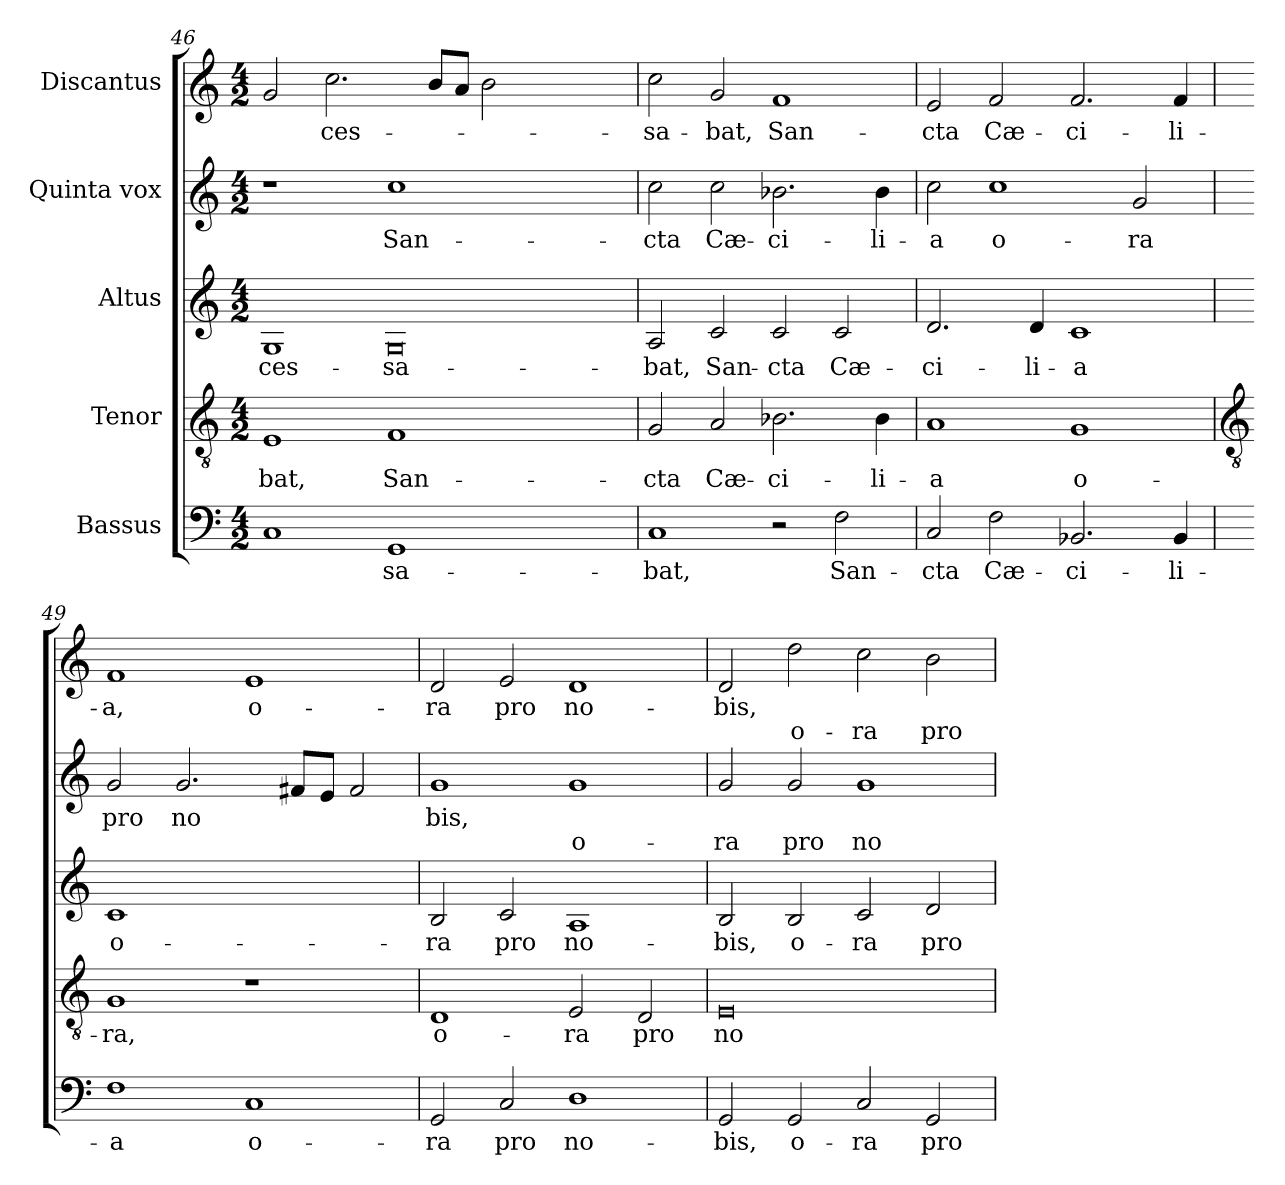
**kern	**text	**kern	**text	**kern	**text	**kern	**text	**text	**kern	**text	**text
*part5	*part5	*part4	*part4	*part3	*part3	*part2	*part2	*part2	*part1	*part1	*part1
*staff5	*staff5	*staff4	*staff4	*staff3	*staff3	*staff2	*staff2	*staff2	*staff1	*staff1	*staff1
*I"Bassus	*	*I"Tenor	*	*I"Altus	*	*I"Quinta vox	*	*	*I"Discantus	*	*
!!LO:LB:g=z
*clefF4	*	*clefGv2	*	*clefG2	*	*clefG2	*	*	*clefG2	*	*
*k[]	*	*k[]	*	*k[]	*	*k[]	*	*	*k[]	*	*
*C:	*	*C:	*	*C:	*	*C:	*	*	*C:	*	*
*M4/2	*	*M4/2	*	*M4/2	*	*M4/2	*	*	*M4/2	*	*
=46	=46	=46	=46	=46	=46	=46	=46	=46	=46	=46	=46
!	!	!	!LO:LY:b	!	!LO:LY:b	!	!	!	!	!	!
1C	.	1E	-bat,	1G	ces-	1r	.	.	2g	.	.
!	!	!	!	!	!	!	!	!	!	!LO:LY:b	!
.	.	.	.	.	.	.	.	.	2.cc	ces-	.
!	!LO:LY:b	!	!LO:LY:b	!	!LO:LY:b	!	!LO:LY:b	!	!	!	!
1GG	sa-	1F	San-	0G	-sa-	1cc	San-	.	.	.	.
.	.	.	.	.	.	.	.	.	8bL	.	.
.	.	.	.	.	.	.	.	.	8aJ	.	.
.	.	.	.	.	.	.	.	.	2b	.	.
1ryy	.	1ryy	.	.	.	1ryy	.	.	1ryy	.	.
=47	=47	=47	=47	=47	=47	=47	=47	=47	=47	=47	=47
!	!LO:LY:b	!	!LO:LY:b	!	!LO:LY:b	!	!LO:LY:b	!	!	!LO:LY:b	!
1C	-bat,	2G	-cta	2A	-bat,	2cc	-cta	.	2cc	-sa-	.
!	!	!	!LO:LY:b	!	!LO:LY:b	!	!LO:LY:b	!	!	!LO:LY:b	!
.	.	2A	Cæ-	2c	San-	2cc	Cæ-	.	2g	-bat,	.
!	!	!	!LO:LY:b	!	!LO:LY:b	!	!LO:LY:b	!	!	!LO:LY:b	!
2r	.	2.B-X	-ci-	2c	-cta	2.b-X	-ci-	.	1f	San-	.
!	!LO:LY:b	!	!	!	!LO:LY:b	!	!	!	!	!	!
2F	San-	.	.	2c	Cæ-	.	.	.	.	.	.
!	!	!	!LO:LY:b	!	!	!	!LO:LY:b	!	!	!	!
.	.	4B-	-li-	.	.	4b-	-li-	.	.	.	.
=48	=48	=48	=48	=48	=48	=48	=48	=48	=48	=48	=48
!	!LO:LY:b	!	!LO:LY:b	!	!LO:LY:b	!	!LO:LY:b	!	!	!LO:LY:b	!
2C	-cta	1A	-a	2.d	-ci-	2cc	-a	.	2e	-cta	.
!	!LO:LY:b	!	!	!	!	!	!LO:LY:b	!	!	!LO:LY:b	!
2F	Cæ-	.	.	.	.	1cc	o-	.	2f	Cæ-	.
!	!	!	!	!	!LO:LY:b	!	!	!	!	!	!
.	.	.	.	4d	-li-	.	.	.	.	.	.
!	!LO:LY:b	!	!LO:LY:b	!	!LO:LY:b	!	!	!	!	!LO:LY:b	!
2.BB-X	-ci-	1G	o-	1c	-a	.	.	.	2.f	-ci-	.
!	!	!	!	!	!	!	!LO:LY:b	!	!	!	!
.	.	.	.	.	.	2g	-ra	.	.	.	.
!	!LO:LY:b	!	!	!	!	!	!	!	!	!LO:LY:b	!
4BB-	-li-	.	.	.	.	.	.	.	4f	-li-	.
!!LO:LB:g=z
=49	=49	=49	=49	=49	=49	=49	=49	=49	=49	=49	=49
*	*	*clefGv2	*	*	*	*	*	*	*	*	*
!	!LO:LY:b	!	!LO:LY:b	!	!LO:LY:b	!	!LO:LY:b	!	!	!LO:LY:b	!
1F	-a	1G	-ra,	1c	o-	2g	pro	.	1f	-a,	.
!	!	!	!	!	!	!	!LO:LY:b	!	!	!	!
.	.	.	.	.	.	2.g	no	.	.	.	.
!	!LO:LY:b	!	!	!	!	!	!	!	!	!LO:LY:b	!
1C	o-	1r	.	1ryy	.	.	.	.	1e	o-	.
.	.	.	.	.	.	8f#L	.	.	.	.	.
.	.	.	.	.	.	8eJ	.	.	.	.	.
.	.	.	.	.	.	2f#	.	.	.	.	.
!!LO:LB:g=z
=50	=50	=50	=50	=50	=50	=50	=50	=50	=50	=50	=50
!	!LO:LY:b	!	!LO:LY:b	!	!LO:LY:b	!	!LO:LY:b	!	!	!LO:LY:b	!
2GG	-ra	1D	o-	2B	-ra	1g	bis,	.	2d	-ra	.
!	!LO:LY:b	!	!	!	!LO:LY:b	!	!	!	!	!LO:LY:b	!
2C	pro	.	.	2c	pro	.	.	.	2e	pro	.
!	!LO:LY:b	!	!LO:LY:b	!	!LO:LY:b	!	!	!LO:LY:b	!	!LO:LY:b	!
1D	no-	2E	-ra	1A	no-	1g	.	o-	1d	no-	.
!	!	!	!LO:LY:b	!	!	!	!	!	!	!	!
.	.	2D	pro	.	.	.	.	.	.	.	.
=51	=51	=51	=51	=51	=51	=51	=51	=51	=51	=51	=51
!	!LO:LY:b	!	!LO:LY:b	!	!LO:LY:b	!	!	!LO:LY:b	!	!LO:LY:b	!
2GG	-bis,	0E	no-	2B	-bis,	2g	.	-ra	2d	-bis,	.
!	!LO:LY:b	!	!	!	!LO:LY:b	!	!	!LO:LY:b	!	!	!LO:LY:b
2GG	o-	.	.	2B	o-	2g	.	pro	2dd	.	o-
!	!LO:LY:b	!	!	!	!LO:LY:b	!	!	!LO:LY:b	!	!	!LO:LY:b
2C	-ra	.	.	2c	-ra	1g	.	no-	2cc	.	-ra
!	!LO:LY:b	!	!	!	!LO:LY:b	!	!	!	!	!	!LO:LY:b
2GG	pro	.	.	2d	pro	.	.	.	2b	.	pro
=	=	=	=	=	=	=	=	=	=	=	=
*-	*-	*-	*-	*-	*-	*-	*-	*-	*-	*-	*-
